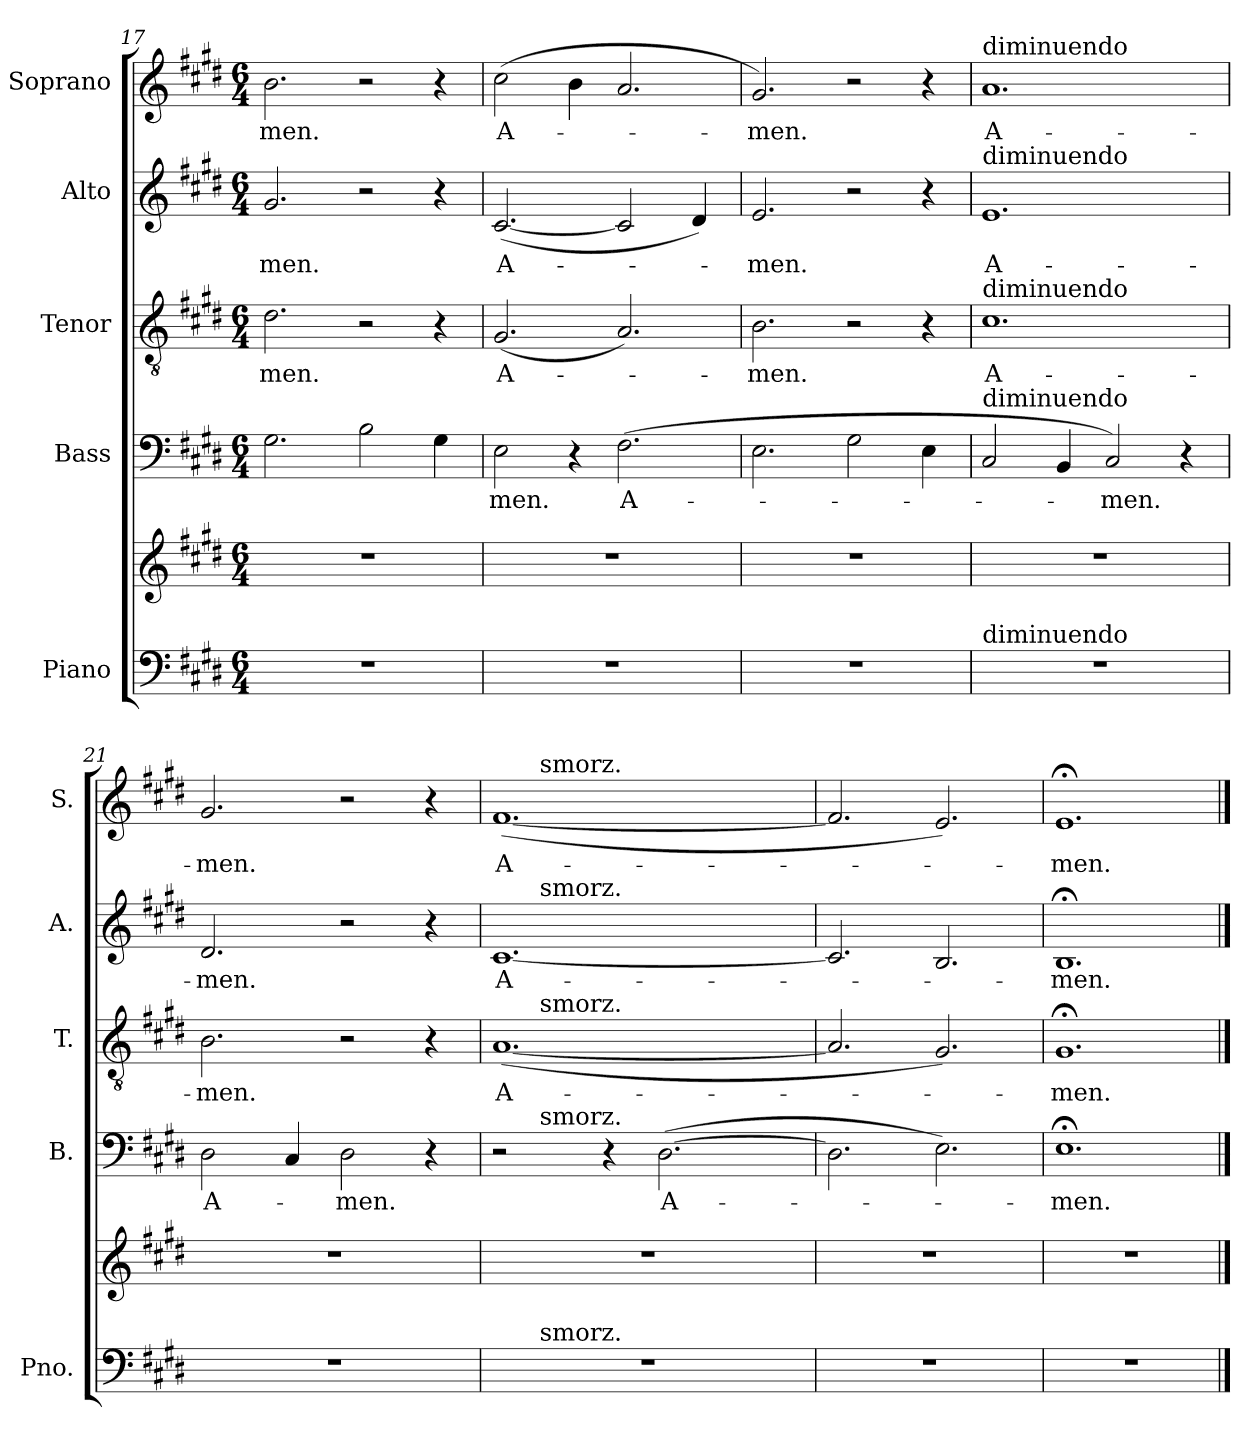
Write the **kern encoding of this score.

**kern	**kern	**kern	**text	**kern	**text	**kern	**text	**kern	**text
*part5	*part5	*part4	*part4	*part3	*part3	*part2	*part2	*part1	*part1
*staff6	*staff5	*staff4	*staff4	*staff3	*staff3	*staff2	*staff2	*staff1	*staff1
*I"Piano	*	*I"Bass	*	*I"Tenor	*	*I"Alto	*	*I"Soprano	*
*I'Pno.	*	*I'B.	*	*I'T.	*	*I'A.	*	*I'S.	*
!!LO:LB:g=z
*clefF4	*clefG2	*clefF4	*	*clefGv2	*	*clefG2	*	*clefG2	*
*k[f#c#g#d#]	*k[f#c#g#d#]	*k[f#c#g#d#]	*	*k[f#c#g#d#]	*	*k[f#c#g#d#]	*	*k[f#c#g#d#]	*
*E:	*E:	*E:	*	*E:	*	*E:	*	*E:	*
*M6/4	*M6/4	*M6/4	*	*M6/4	*	*M6/4	*	*M6/4	*
=17	=17	=17	=17	=17	=17	=17	=17	=17	=17
1.r	1.r	2.G#\	.	2.d#\	-men.	2.g#/	-men.	2.b\	-men.
.	.	2B\	.	2r	.	2r	.	2r	.
.	.	4G#\	.	4r	.	4r	.	4r	.
=18	=18	=18	=18	=18	=18	=18	=18	=18	=18
1.r	1.r	2E\	-men.	(>2.G#/	A-	(>[2.c#/	A-	(2cc#\	A-
.	.	4r	.	.	.	.	.	4b\	.
.	.	(2.F#\	A-	2.A/)	.	2c#/]	.	2.a/	.
.	.	.	.	.	.	4d#/)	.	.	.
=19	=19	=19	=19	=19	=19	=19	=19	=19	=19
1.r	1.r	2.E\	.	2.B\	-men.	2.e/	-men.	2.g#/)	-men.
.	.	2G#\	.	2r	.	2r	.	2r	.
.	.	4E\	.	4r	.	4r	.	4r	.
=20	=20	=20	=20	=20	=20	=20	=20	=20	=20
!	!	!	!	!	!	!	!	!LO:TX:a:t=diminuendo	!
!	!	!	!	!	!	!LO:TX:a:t=diminuendo	!	!	!
!	!	!	!	!LO:TX:a:t=diminuendo	!	!	!	!	!
!	!	!LO:TX:a:t=diminuendo	!	!	!	!	!	!	!
!LO:TX:a:t=diminuendo	!	!	!	!	!	!	!	!	!
1.r	1.r	2C#/	.	1.c#	A-	1.e	A-	1.a	A-
.	.	4BB/	.	.	.	.	.	.	.
.	.	2C#/)	-men.	.	.	.	.	.	.
.	.	4r	.	.	.	.	.	.	.
=21	=21	=21	=21	=21	=21	=21	=21	=21	=21
1.r	1.r	2D#\	A-	2.B\	-men.	2.d#/	-men.	2.g#/	-men.
.	.	4C#/	.	.	.	.	.	.	.
.	.	2D#\	-men.	2r	.	2r	.	2r	.
.	.	4r	.	4r	.	4r	.	4r	.
=22	=22	=22	=22	=22	=22	=22	=22	=22	=22
*^	*	*^	*	*^	*	*^	*	*^	*
1.r	8.ryy	1.r	2r	8.ryy	.	([1.A	8.ryy	A-	[1.c#	8.ryy	A-	([1.f#	8.ryy	A-
!	!	!	!	!	!	!	!	!	!	!	!	!	!LO:TX:a:t=smorz.	!
!	!	!	!	!	!	!	!	!	!	!LO:TX:a:t=smorz.	!	!	!	!
!	!	!	!	!	!	!	!LO:TX:a:t=smorz.	!	!	!	!	!	!	!
!	!	!	!	!LO:TX:a:t=smorz.	!	!	!	!	!	!	!	!	!	!
!	!LO:TX:a:t=smorz.	!	!	!	!	!	!	!	!	!	!	!	!	!
.	1ryy	.	.	1ryy	.	.	1ryy	.	.	1ryy	.	.	1ryy	.
.	.	.	4r	.	.	.	.	.	.	.	.	.	.	.
.	.	.	([2.D#\	.	A-	.	.	.	.	.	.	.	.	.
.	4ryy	.	.	4ryy	.	.	4ryy	.	.	4ryy	.	.	4ryy	.
.	16ryy	.	.	16ryy	.	.	16ryy	.	.	16ryy	.	.	16ryy	.
*	*	*	*v	*v	*	*	*	*	*v	*v	*	*v	*v	*
*v	*v	*	*	*	*v	*v	*	*	*	*	*
=23	=23	=23	=23	=23	=23	=23	=23	=23	=23
1.r	1.r	2.D#\]	.	2.A/]	.	2.c#/]	.	2.f#/]	.
.	.	2.E\)	.	2.G#/)	.	2.B/	.	2.e/)	.
=24	=24	=24	=24	=24	=24	=24	=24	=24	=24
1.r	1.r	1.E;<	-men.	1.G#;<	-men.	1.B;<	-men.	1.e;<	-men.
==	==	==	==	==	==	==	==	==	==
*-	*-	*-	*-	*-	*-	*-	*-	*-	*-
